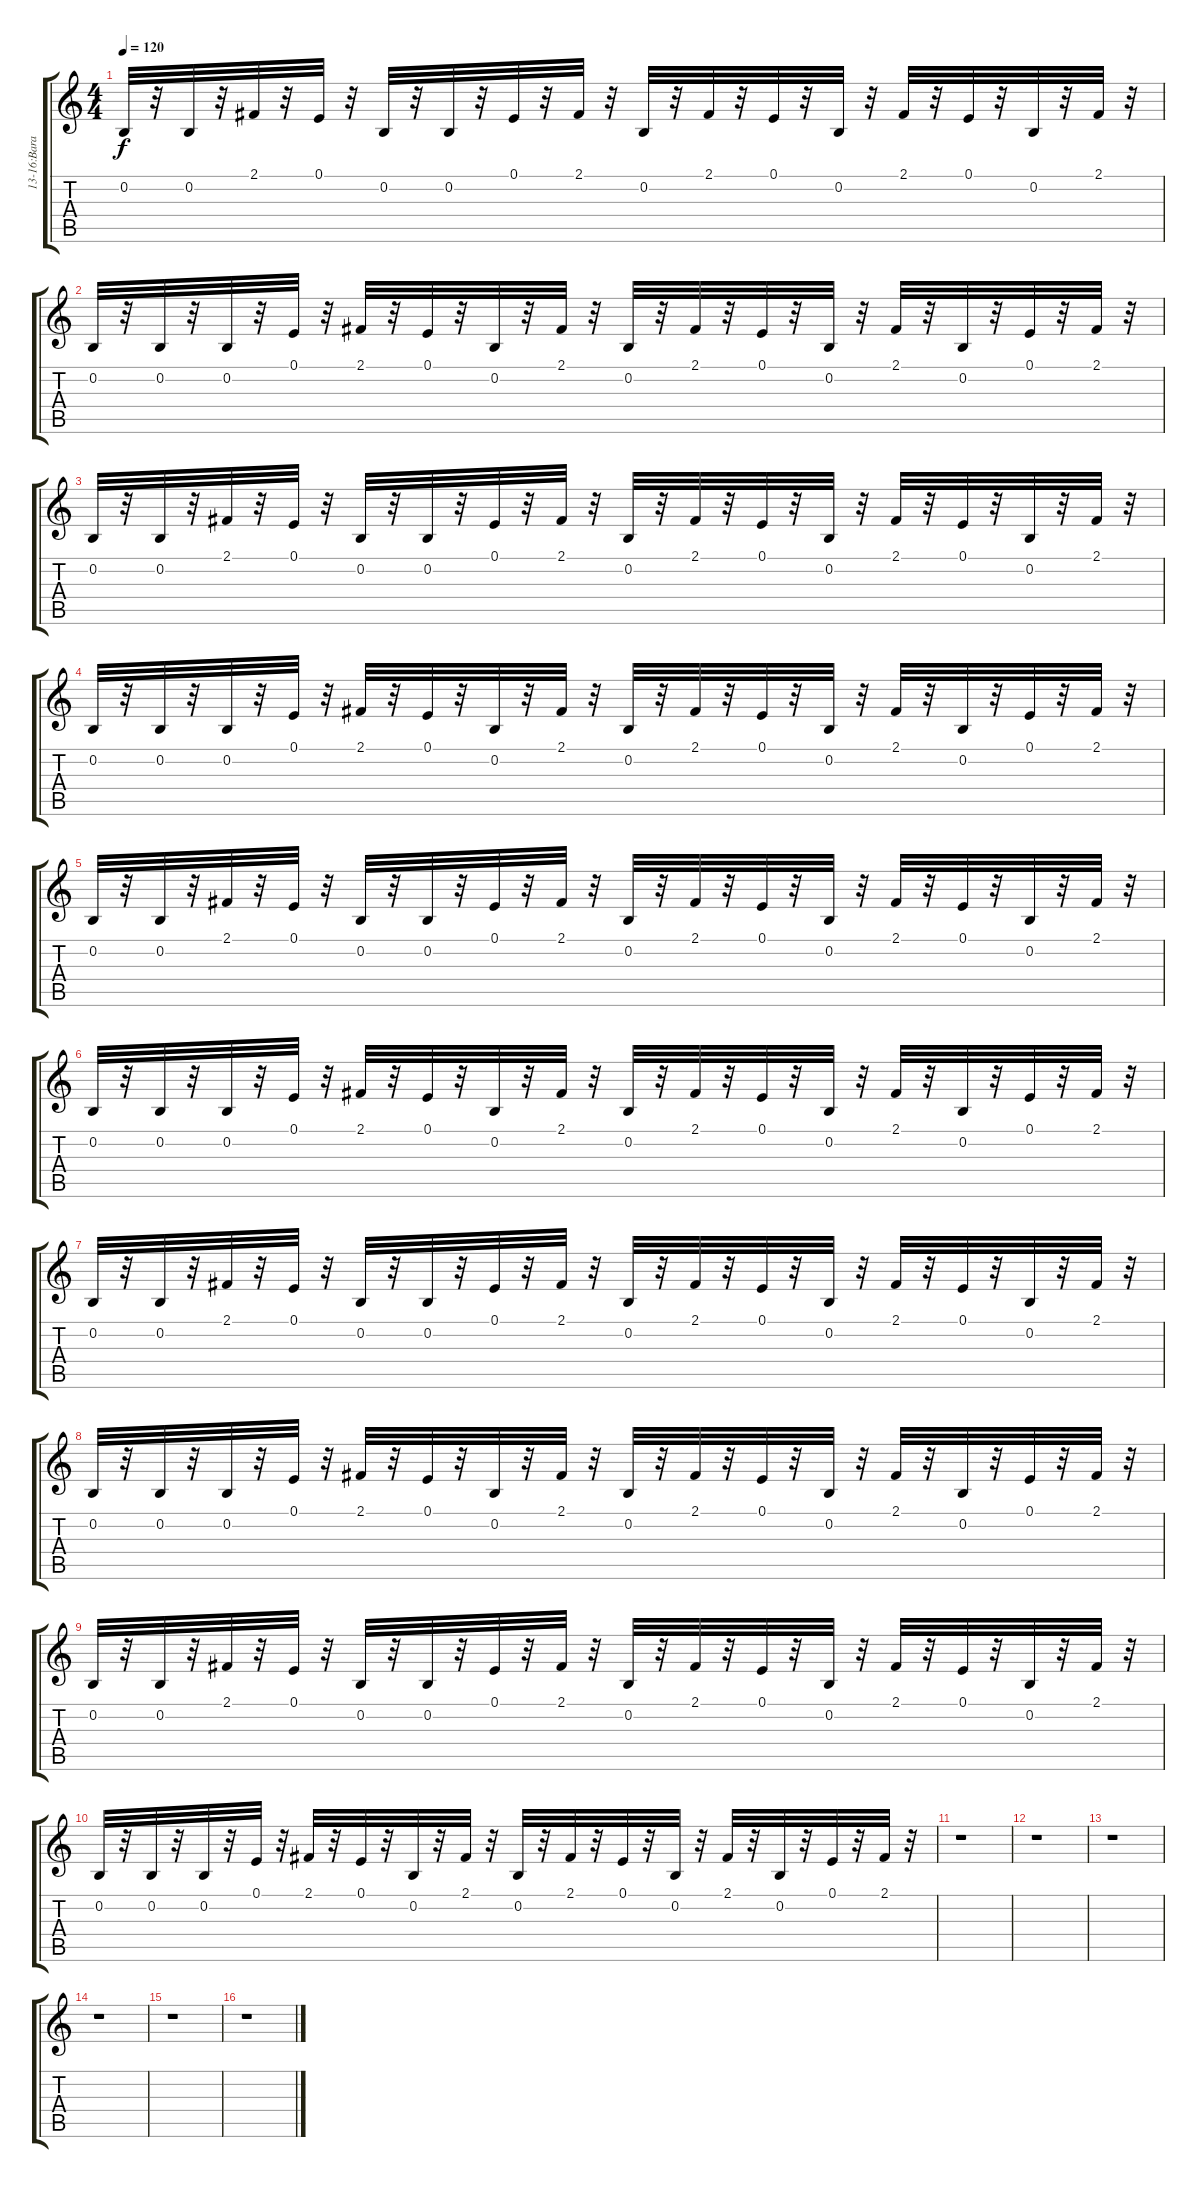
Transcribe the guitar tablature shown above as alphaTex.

\track ("13-16:Barafon" "13-16:Bara") {instrument marimba}
\staff {score tabs}
\tuning (E4 B3 G3 D3 A2 E2) {hide}
\ts (4 4)
\tempo 120
\clef g2
\ks c
0.2.32{dy f} r.32 0.2.32 r.32 2.1.32 r.32 0.1.32 r.32 0.2.32 r.32 0.2.32 r.32 0.1.32 r.32 2.1.32 r.32 0.2.32 r.32 2.1.32 r.32 0.1.32 r.32 0.2.32 r.32 2.1.32 r.32 0.1.32 r.32 0.2.32 r.32 2.1.32 r.32 |
0.2.32 r.32 0.2.32 r.32 0.2.32 r.32 0.1.32 r.32 2.1.32 r.32 0.1.32 r.32 0.2.32 r.32 2.1.32 r.32 0.2.32 r.32 2.1.32 r.32 0.1.32 r.32 0.2.32 r.32 2.1.32 r.32 0.2.32 r.32 0.1.32 r.32 2.1.32 r.32 |
0.2.32 r.32 0.2.32 r.32 2.1.32 r.32 0.1.32 r.32 0.2.32 r.32 0.2.32 r.32 0.1.32 r.32 2.1.32 r.32 0.2.32 r.32 2.1.32 r.32 0.1.32 r.32 0.2.32 r.32 2.1.32 r.32 0.1.32 r.32 0.2.32 r.32 2.1.32 r.32 |
0.2.32 r.32 0.2.32 r.32 0.2.32 r.32 0.1.32 r.32 2.1.32 r.32 0.1.32 r.32 0.2.32 r.32 2.1.32 r.32 0.2.32 r.32 2.1.32 r.32 0.1.32 r.32 0.2.32 r.32 2.1.32 r.32 0.2.32 r.32 0.1.32 r.32 2.1.32 r.32 |
0.2.32 r.32 0.2.32 r.32 2.1.32 r.32 0.1.32 r.32 0.2.32 r.32 0.2.32 r.32 0.1.32 r.32 2.1.32 r.32 0.2.32 r.32 2.1.32 r.32 0.1.32 r.32 0.2.32 r.32 2.1.32 r.32 0.1.32 r.32 0.2.32 r.32 2.1.32 r.32 |
0.2.32 r.32 0.2.32 r.32 0.2.32 r.32 0.1.32 r.32 2.1.32 r.32 0.1.32 r.32 0.2.32 r.32 2.1.32 r.32 0.2.32 r.32 2.1.32 r.32 0.1.32 r.32 0.2.32 r.32 2.1.32 r.32 0.2.32 r.32 0.1.32 r.32 2.1.32 r.32 |
0.2.32 r.32 0.2.32 r.32 2.1.32 r.32 0.1.32 r.32 0.2.32 r.32 0.2.32 r.32 0.1.32 r.32 2.1.32 r.32 0.2.32 r.32 2.1.32 r.32 0.1.32 r.32 0.2.32 r.32 2.1.32 r.32 0.1.32 r.32 0.2.32 r.32 2.1.32 r.32 |
0.2.32 r.32 0.2.32 r.32 0.2.32 r.32 0.1.32 r.32 2.1.32 r.32 0.1.32 r.32 0.2.32 r.32 2.1.32 r.32 0.2.32 r.32 2.1.32 r.32 0.1.32 r.32 0.2.32 r.32 2.1.32 r.32 0.2.32 r.32 0.1.32 r.32 2.1.32 r.32 |
0.2.32 r.32 0.2.32 r.32 2.1.32 r.32 0.1.32 r.32 0.2.32 r.32 0.2.32 r.32 0.1.32 r.32 2.1.32 r.32 0.2.32 r.32 2.1.32 r.32 0.1.32 r.32 0.2.32 r.32 2.1.32 r.32 0.1.32 r.32 0.2.32 r.32 2.1.32 r.32 |
0.2.32 r.32 0.2.32 r.32 0.2.32 r.32 0.1.32 r.32 2.1.32 r.32 0.1.32 r.32 0.2.32 r.32 2.1.32 r.32 0.2.32 r.32 2.1.32 r.32 0.1.32 r.32 0.2.32 r.32 2.1.32 r.32 0.2.32 r.32 0.1.32 r.32 2.1.32 r.32 |
r.1 |
r.1 |
r.1 |
r.1 |
r.1 |
r.1
